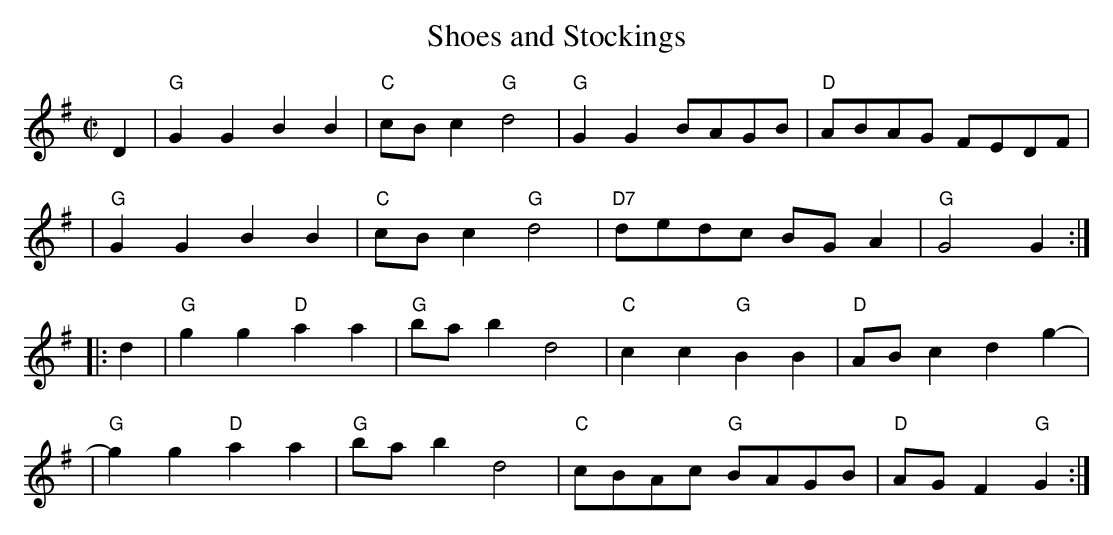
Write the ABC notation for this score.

X:1
T:Shoes and Stockings
M:C|
L:1/8
K:G
D2 \
| "G"G2G2 B2B2 | "C"cBc2 "G"d4 | "G"G2G2 BAGB | "D"ABAG FEDF |
| "G"G2G2 B2B2 | "C"cBc2 "G"d4 | "D7"dedc BGA2 | "G"G4 G2 :|
|: d2 \
| "G"g2g2 "D"a2a2 | "G"bab2 d4 | "C"c2c2 "G"B2B2 | "D"ABc2 d2g2- |
| "G"g2g2 "D"a2a2 | "G"bab2 d4 | "C"cBAc "G"BAGB | "D"AGF2 "G"G2 :|
